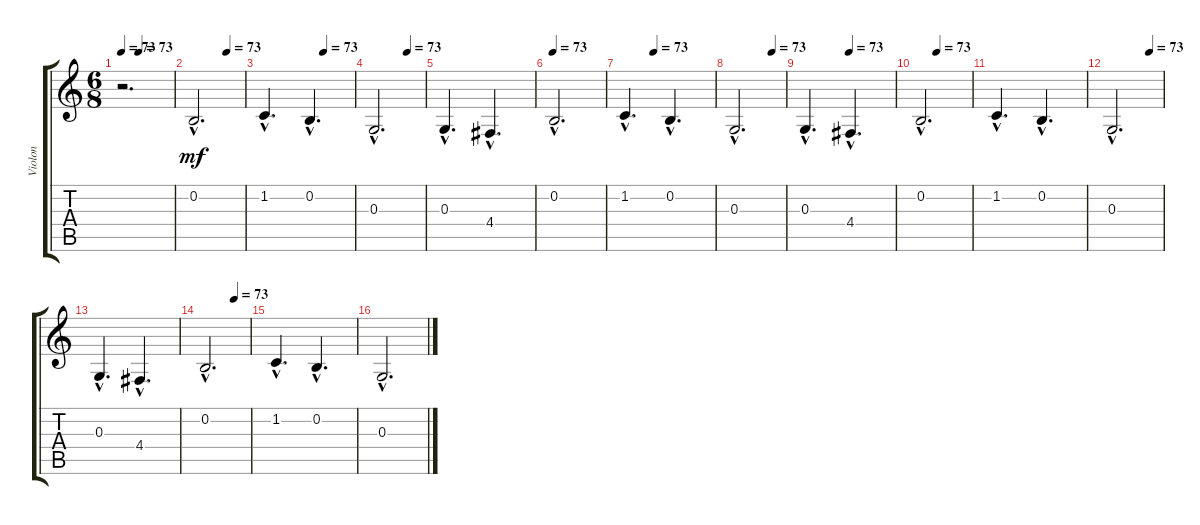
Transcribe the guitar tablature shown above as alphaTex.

\track ("Violon" "Violon") {instrument violin}
\staff {score tabs}
\tuning (E4 B3 G3 D3 A2 E2) {hide}
\ts (6 8)
\tempo 73
\tempo (73 0.3333333333333333)
\clef g2
\ks c
r.2{d dy f} |
\tempo (73 0.6666666666666666)
0.2{hac}.2{d dy mf} |
\tempo (73 0.6666666666666666)
1.2{hac}.4{d} 0.2{hac}.4{d} |
\tempo (73 0.6666666666666666)
0.3{hac}.2{d} |
0.3{hac}.4{d} 4.4{hac}.4{d} |
\tempo 73
0.2{hac}.2{d} |
\tempo (73 0.3333333333333333)
1.2{hac}.4{d} 0.2{hac}.4{d} |
\tempo (73 0.75)
0.3{hac}.2{d} |
\tempo (73 0.5)
0.3{hac}.4{d} 4.4{hac}.4{d} |
\tempo (73 0.3333333333333333)
0.2{hac}.2{d} |
1.2{hac}.4{d} 0.2{hac}.4{d} |
\tempo (73 0.75)
0.3{hac}.2{d} |
0.3{hac}.4{d} 4.4{hac}.4{d} |
\tempo (73 0.6666666666666666)
0.2{hac}.2{d} |
1.2{hac}.4{d} 0.2{hac}.4{d} |
0.3{hac}.2{d}
